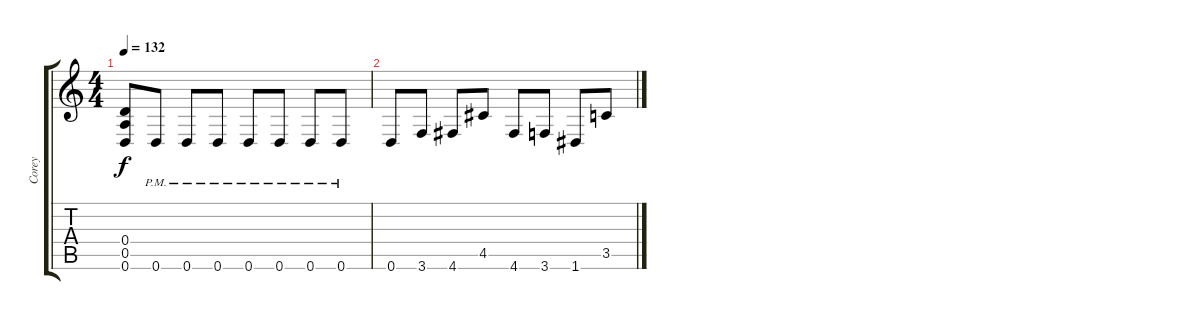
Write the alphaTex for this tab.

\track ("Corey" "Corey") {instrument distortionguitar}
\staff {score tabs}
\tuning (E4 B3 G3 D3 A2 D2) {hide}
\ts (4 4)
\tempo 132
\clef g2
\ks c
(0.4 0.5 0.6).8{dy f} 0.6{pm}.8 0.6{pm}.8 0.6{pm}.8 0.6{pm}.8 0.6{pm}.8 0.6{pm}.8 0.6{pm}.8 |
0.6.8 3.6.8 4.6.8 4.5.8 4.6.8 3.6.8 1.6.8 3.5.8
